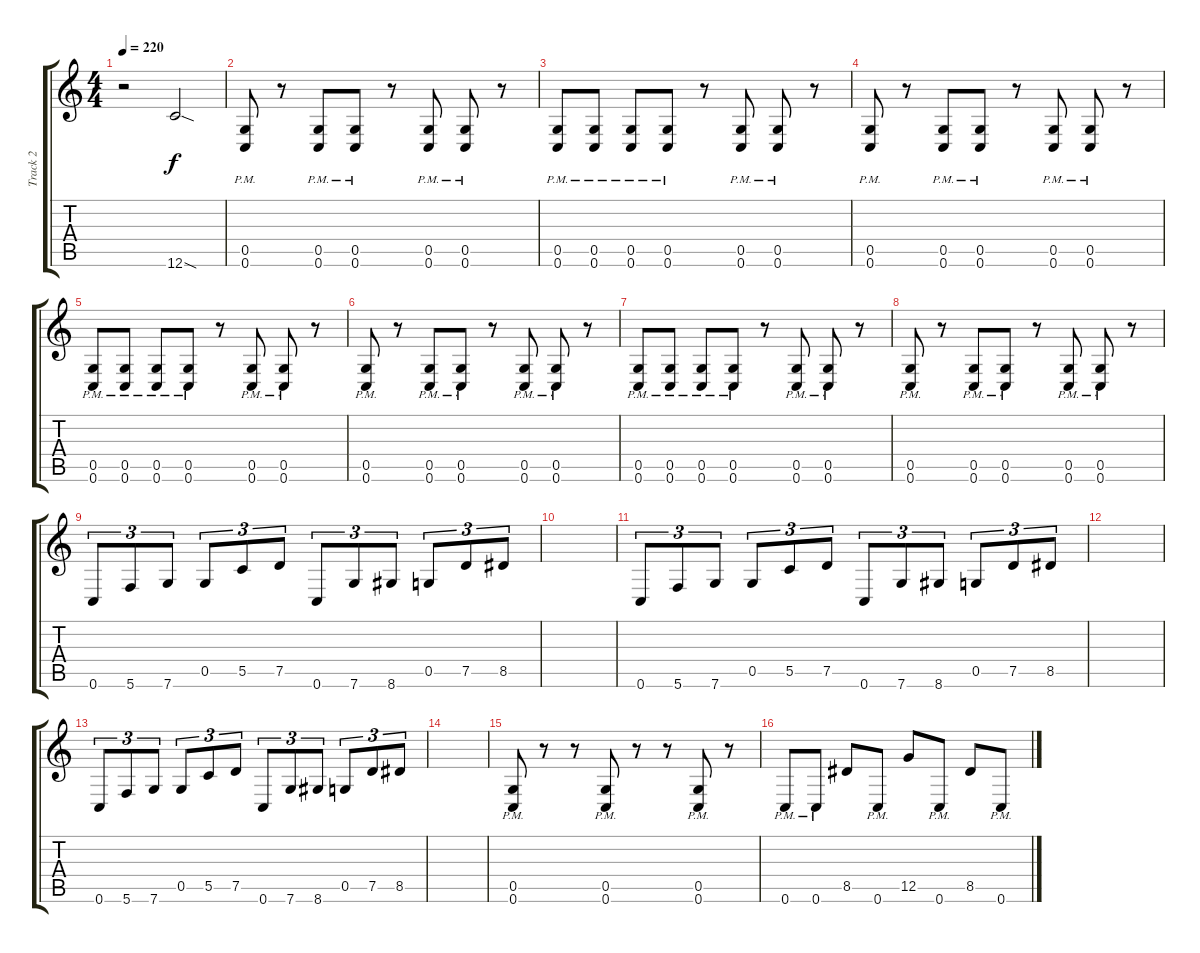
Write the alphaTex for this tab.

\track ("Track 2" "Track 2") {instrument distortionguitar}
\staff {score tabs}
\tuning (D4 A3 F3 C3 G2 C2) {hide}
\ts (4 4)
\tempo 220
\clef g2
\ks c
r.2{dy f} 12.6{sod}.2 |
(0.5{pm} 0.6{pm}).8 r.8 (0.5{pm} 0.6{pm}).8 (0.5{pm} 0.6{pm}).8 r.8 (0.5{pm} 0.6{pm}).8 (0.5{pm} 0.6{pm}).8 r.8 |
(0.5{pm} 0.6{pm}).8 (0.5{pm} 0.6{pm}).8 (0.5{pm} 0.6{pm}).8 (0.5{pm} 0.6{pm}).8 r.8 (0.5{pm} 0.6{pm}).8 (0.5{pm} 0.6{pm}).8 r.8 |
(0.5{pm} 0.6{pm}).8 r.8 (0.5{pm} 0.6{pm}).8 (0.5{pm} 0.6{pm}).8 r.8 (0.5{pm} 0.6{pm}).8 (0.5{pm} 0.6{pm}).8 r.8 |
(0.5{pm} 0.6{pm}).8 (0.5{pm} 0.6{pm}).8 (0.5{pm} 0.6{pm}).8 (0.5{pm} 0.6{pm}).8 r.8 (0.5{pm} 0.6{pm}).8 (0.5{pm} 0.6{pm}).8 r.8 |
(0.5{pm} 0.6{pm}).8 r.8 (0.5{pm} 0.6{pm}).8 (0.5{pm} 0.6{pm}).8 r.8 (0.5{pm} 0.6{pm}).8 (0.5{pm} 0.6{pm}).8 r.8 |
(0.5{pm} 0.6{pm}).8 (0.5{pm} 0.6{pm}).8 (0.5{pm} 0.6{pm}).8 (0.5{pm} 0.6{pm}).8 r.8 (0.5{pm} 0.6{pm}).8 (0.5{pm} 0.6{pm}).8 r.8 |
(0.5{pm} 0.6{pm}).8 r.8 (0.5{pm} 0.6{pm}).8 (0.5{pm} 0.6{pm}).8 r.8 (0.5{pm} 0.6{pm}).8 (0.5{pm} 0.6{pm}).8 r.8 |
0.6.8{tu (3 2)} 5.6.8{tu (3 2)} 7.6.8{tu (3 2)} 0.5.8{tu (3 2)} 5.5.8{tu (3 2)} 7.5.8{tu (3 2)} 0.6.8{tu (3 2)} 7.6.8{tu (3 2)} 8.6.8{tu (3 2)} 0.5.8{tu (3 2)} 7.5.8{tu (3 2)} 8.5.8{tu (3 2)} |
|
0.6.8{tu (3 2)} 5.6.8{tu (3 2)} 7.6.8{tu (3 2)} 0.5.8{tu (3 2)} 5.5.8{tu (3 2)} 7.5.8{tu (3 2)} 0.6.8{tu (3 2)} 7.6.8{tu (3 2)} 8.6.8{tu (3 2)} 0.5.8{tu (3 2)} 7.5.8{tu (3 2)} 8.5.8{tu (3 2)} |
|
0.6.8{tu (3 2)} 5.6.8{tu (3 2)} 7.6.8{tu (3 2)} 0.5.8{tu (3 2)} 5.5.8{tu (3 2)} 7.5.8{tu (3 2)} 0.6.8{tu (3 2)} 7.6.8{tu (3 2)} 8.6.8{tu (3 2)} 0.5.8{tu (3 2)} 7.5.8{tu (3 2)} 8.5.8{tu (3 2)} |
|
(0.5{pm} 0.6{pm}).8 r.8 r.8 (0.5{pm} 0.6{pm}).8 r.8 r.8 (0.5{pm} 0.6{pm}).8 r.8 |
0.6{pm}.8 0.6{pm}.8 8.5.8 0.6{pm}.8 12.5.8 0.6{pm}.8 8.5.8 0.6{pm}.8
